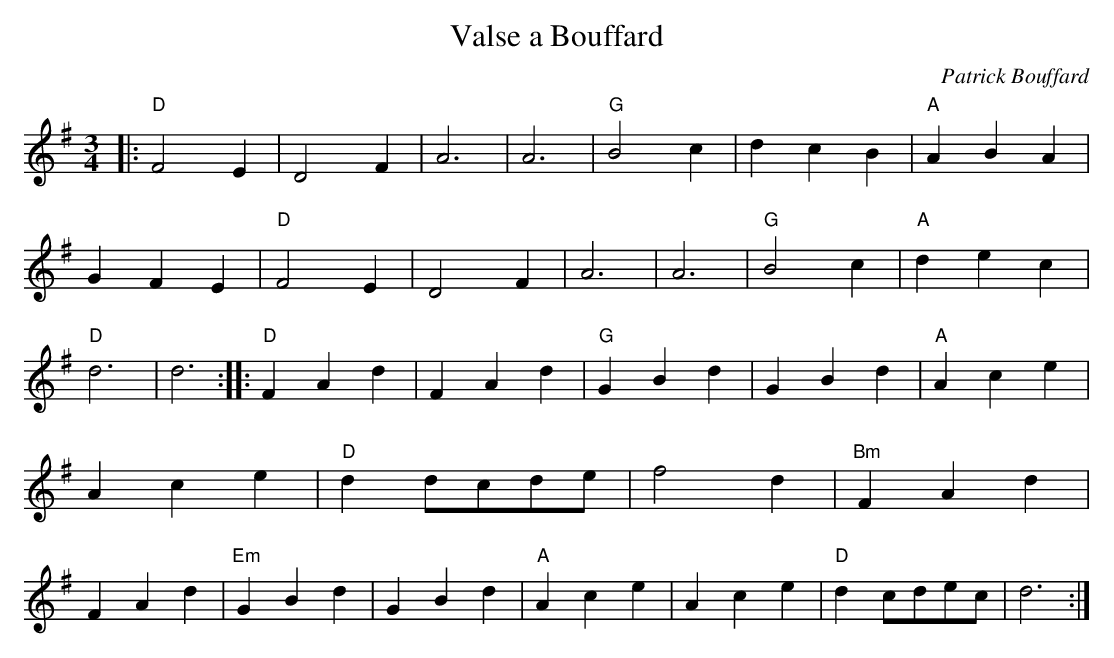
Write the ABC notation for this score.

X:1
T:Valse a Bouffard
C:Patrick Bouffard
E:14
L:1/4
M:3/4
K:G major
|:"D"F2 E|D2 F|A3|A3|"G"B2 c|dcB|"A"ABA|GFE|\
"D"F2 E|D2 F|A3|A3|"G"B2 c|"A"dec|"D"d3|d3::\
"D"FAd|FAd|"G"GBd|GBd|"A"Ace|Ace|"D"d d/c/d/e/|f2 d|\
"Bm"FAd|FAd|"Em"GBd|GBd|"A"Ace|Ace|"D"d c/d/e/c/|d3:|**
